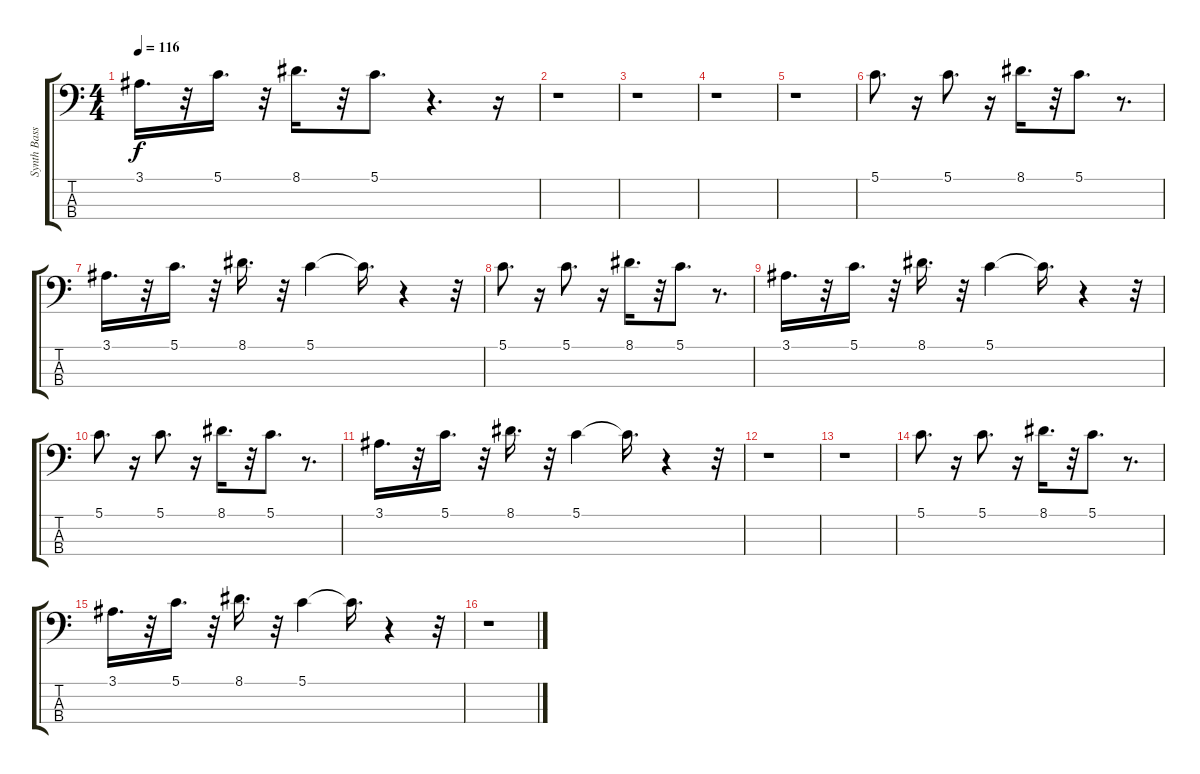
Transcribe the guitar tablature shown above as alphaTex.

\track ("Synth Bass 1" "Synth Bass") {instrument synthbass1}
\staff {score tabs}
\tuning (G2 D2 A1 E1) {hide}
\ts (4 4)
\tempo 116
\clef f4
\ks c
3.1.16{d dy f} r.32 5.1.16{d} r.32 8.1.16{d} r.32 5.1.8{d} r.4{d} r.16 |
r.1 |
r.1 |
r.1 |
r.1 |
5.1.8{d} r.16 5.1.8{d} r.16 8.1.16{d} r.32 5.1.8{d} r.8{d} |
3.1.16{d} r.32 5.1.16{d} r.32 8.1.16{d} r.32 5.1.4 5.1{t}.16{d} r.4 r.32 |
5.1.8{d} r.16 5.1.8{d} r.16 8.1.16{d} r.32 5.1.8{d} r.8{d} |
3.1.16{d} r.32 5.1.16{d} r.32 8.1.16{d} r.32 5.1.4 5.1{t}.16{d} r.4 r.32 |
5.1.8{d} r.16 5.1.8{d} r.16 8.1.16{d} r.32 5.1.8{d} r.8{d} |
3.1.16{d} r.32 5.1.16{d} r.32 8.1.16{d} r.32 5.1.4 5.1{t}.16{d} r.4 r.32 |
r.1 |
r.1 |
5.1.8{d} r.16 5.1.8{d} r.16 8.1.16{d} r.32 5.1.8{d} r.8{d} |
3.1.16{d} r.32 5.1.16{d} r.32 8.1.16{d} r.32 5.1.4 5.1{t}.16{d} r.4 r.32 |
r.1
